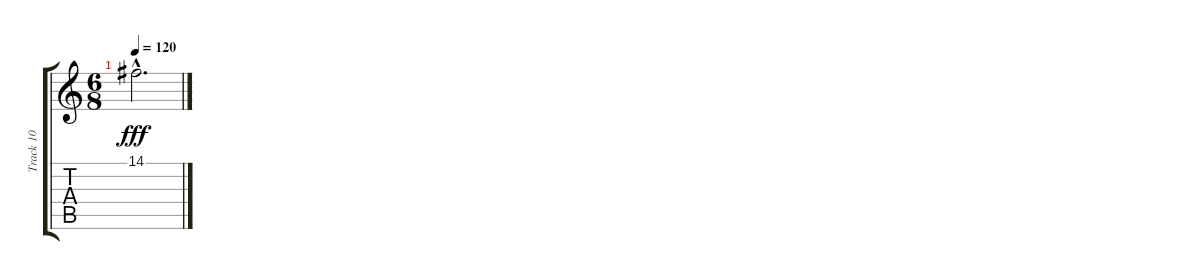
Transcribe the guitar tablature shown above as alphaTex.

\track ("Track 10" "Track 10") {instrument flute}
\staff {score tabs}
\tuning (E4 B3 G3 D3 A2 E2) {hide}
\ts (6 8)
\tempo 120
\clef g2
\ks c
14.1{hac}.2{d dy fff}
